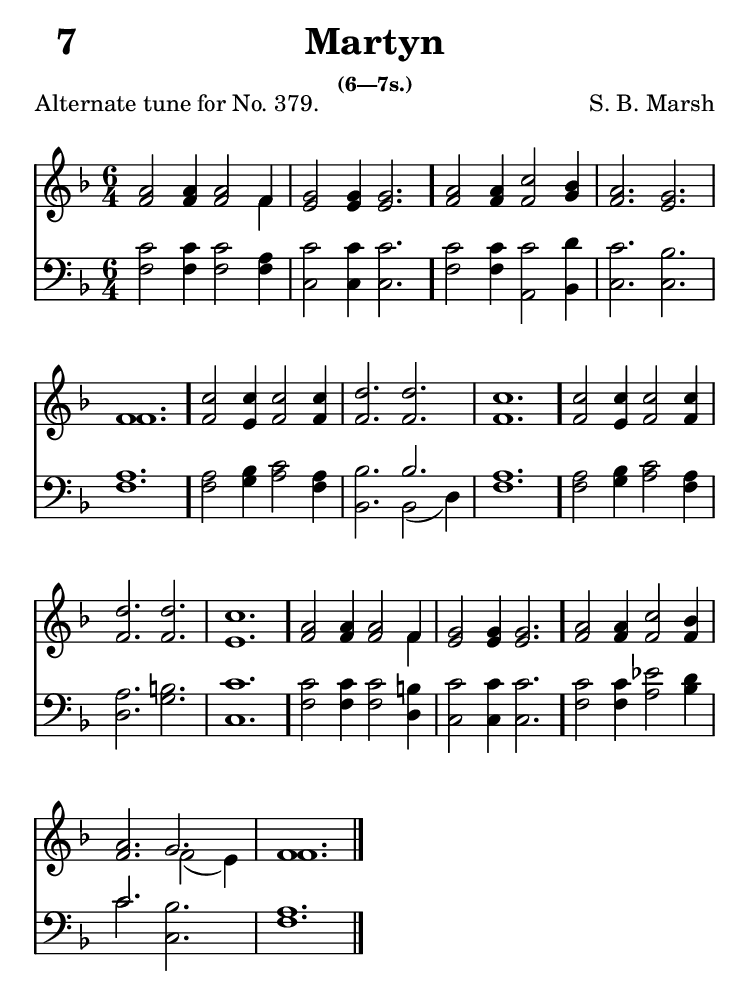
\include "common/global.ily"
\paper {
  \include "common/paper-additional.ily"
  ragged-last-bottom = ##t
  ragged-last = ##t
  % shrink space before markup verses to fit previous hymn on same page
  score-markup-spacing.padding = #1.8
  score-markup-spacing.basic-distance = #1.8
}

\header{
  hymnnumber = "7"
  tunename = "Martyn"
  meter = "6—7s." % original has 7. 7. 7. 7. D but this tune has only six lines (whereas the alternate song 379 is only 7. 7. 7. 7.)
  composer = "S. B. Marsh"
  alternate = \markup { "Alternate tune for No. 379." }
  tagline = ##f
}

global = {
  \include "common/overrides.ily"
  \override Staff.TimeSignature.style = #'numbered
  \time 6/4
  \override Score.MetronomeMark.transparent = ##t % hide all fermata changes too
  \tempo 2.=60
  \key f \major
  \autoBeamOff
}

notesSoprano = {
\global
\relative c'' {

  a2 a4 a2 f4 | g2 g4 g2. | \bar "."
  a2 a4 c2 bes4 | a2. g2. | f1. | \bar "."
  c'2 c4 c2 c4 | d2. d2. | c1. | \bar "."
  c2 c4 c2 c4 | d2. d2. | c1. | \bar "."
  a2 a4 a2 f4 | g2 g4 g2. | \bar "."
  a2 a4 c2 bes4 | a2. g2. | f1. | \bar "|."

}
}

notesAlto = {
\global
\relative e' {

  f2 f4 f2 f4 | e2 e4 e2. |
  f2 f4 f2 g4 | f2. e2. | f1. |
  f2 e4 f2 f4 | f2. f2. | f1. |
  f2 e4 f2 f4 | f2. f2. | e1. |
  f2 f4 f2 f4 | e2 e4 e2. |
  f2 f4 f2 f4 | f2. f2( e4) | f1. |

}
}

notesTenor = {
\global
\relative a {

  c2 c4 c2 a4 | c2 c4 c2. |
  c2 c4 c2 d4 | c2. bes2. | a1. |
  a2 bes4 c2 a4 | bes2. bes2. | a1. |
  a2 bes4 c2 a4 | a2. b2. | c1. |
  c2 c4 c2 b4 | c2 c4 c2. |
  c2 c4 ees2 d4 | c2. bes2. | a1. |

}
}

notesBass = {
\global
\relative f {

  f2 f4 f2 f4 | c2 c4 c2. |
  f2 f4 a,2 bes4 | c2. c2. | f1. |
  f2 g4 a2 f4 | bes,2. bes2( d4) | f1. |
  f2 g4 a2 f4 | d2. g2. | c,1. |
  f2 f4 f2 d4 | c2 c4 c2. |
  f2 f4 a2 bes4 | c2. c,2. | f1. |

}
}

\score {
  \context ChoirStaff <<
    \context Staff = upper <<
      \set Staff.autoBeaming = ##f
      \set ChoirStaff.systemStartDelimiter = #'SystemStartBar
      \set ChoirStaff.printPartCombineTexts = ##f
      \partcombine #'(2 . 11) \notesSoprano \notesAlto
    >>
    \context Staff = men <<
      \set Staff.autoBeaming = ##f
      \clef bass
      \set ChoirStaff.printPartCombineTexts = ##f
      \partcombine #'(2 . 11) \notesTenor \notesBass
    >>
  >>
  \layout {
    \include "common/layout.ily"
  }
  \midi{
    \include "common/midi.ily"
  }
}

\version "2.19.49"  % necessary for upgrading to future LilyPond versions.

% vi:set et ts=2 sw=2 ai nocindent syntax=lilypond:
